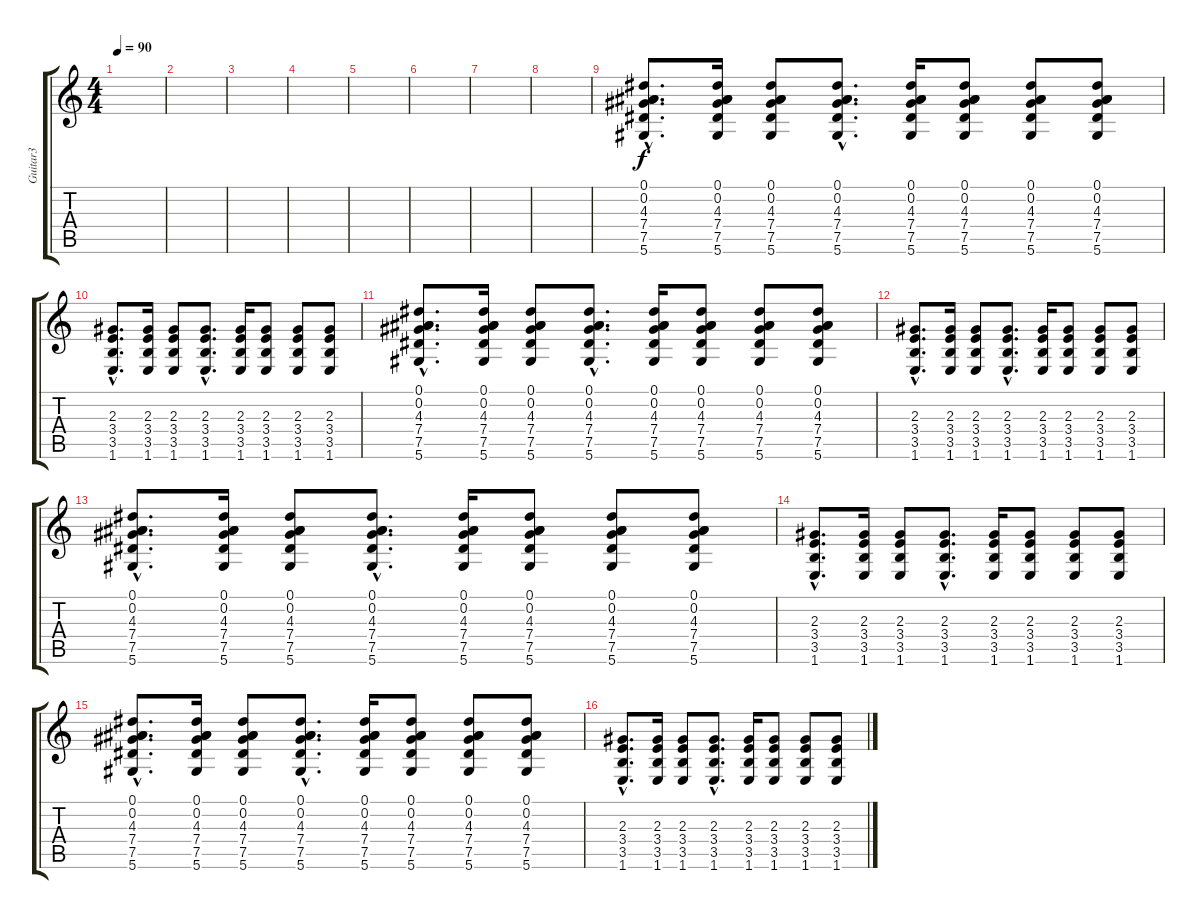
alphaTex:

\track ("Guitar3" "Guitar3") {instrument distortionguitar}
\staff {score tabs}
\tuning (Eb4 Bb3 Gb3 Db3 Ab2 Eb2) {hide}
\ts (4 4)
\tempo 90
\clef g2
\ks c
|
|
|
|
|
|
|
|
(0.1{hac} 0.2{hac} 4.3{hac} 7.4{hac} 7.5{hac} 5.6{hac}).8{d} (0.1 0.2 4.3 7.4 7.5 5.6).16 (0.1 0.2 4.3 7.4 7.5 5.6).8 (0.1{hac} 0.2{hac} 4.3{hac} 7.4{hac} 7.5{hac} 5.6{hac}).8{d} (0.1 0.2 4.3 7.4 7.5 5.6).16 (0.1 0.2 4.3 7.4 7.5 5.6).8 (0.1 0.2 4.3 7.4 7.5 5.6).8 (0.1 0.2 4.3 7.4 7.5 5.6).8 |
(2.3{hac} 3.4{hac} 3.5{hac} 1.6{hac}).8{d} (2.3 3.4 3.5 1.6).16 (2.3 3.4 3.5 1.6).8 (2.3{hac} 3.4{hac} 3.5{hac} 1.6{hac}).8{d} (2.3 3.4 3.5 1.6).16 (2.3 3.4 3.5 1.6).8 (2.3 3.4 3.5 1.6).8 (2.3 3.4 3.5 1.6).8 |
(0.1{hac} 0.2{hac} 4.3{hac} 7.4{hac} 7.5{hac} 5.6{hac}).8{d} (0.1 0.2 4.3 7.4 7.5 5.6).16 (0.1 0.2 4.3 7.4 7.5 5.6).8 (0.1{hac} 0.2{hac} 4.3{hac} 7.4{hac} 7.5{hac} 5.6{hac}).8{d} (0.1 0.2 4.3 7.4 7.5 5.6).16 (0.1 0.2 4.3 7.4 7.5 5.6).8 (0.1 0.2 4.3 7.4 7.5 5.6).8 (0.1 0.2 4.3 7.4 7.5 5.6).8 |
(2.3{hac} 3.4{hac} 3.5{hac} 1.6{hac}).8{d} (2.3 3.4 3.5 1.6).16 (2.3 3.4 3.5 1.6).8 (2.3{hac} 3.4{hac} 3.5{hac} 1.6{hac}).8{d} (2.3 3.4 3.5 1.6).16 (2.3 3.4 3.5 1.6).8 (2.3 3.4 3.5 1.6).8 (2.3 3.4 3.5 1.6).8 |
(0.1{hac} 0.2{hac} 4.3{hac} 7.4{hac} 7.5{hac} 5.6{hac}).8{d} (0.1 0.2 4.3 7.4 7.5 5.6).16 (0.1 0.2 4.3 7.4 7.5 5.6).8 (0.1{hac} 0.2{hac} 4.3{hac} 7.4{hac} 7.5{hac} 5.6{hac}).8{d} (0.1 0.2 4.3 7.4 7.5 5.6).16 (0.1 0.2 4.3 7.4 7.5 5.6).8 (0.1 0.2 4.3 7.4 7.5 5.6).8 (0.1 0.2 4.3 7.4 7.5 5.6).8 |
(2.3{hac} 3.4{hac} 3.5{hac} 1.6{hac}).8{d} (2.3 3.4 3.5 1.6).16 (2.3 3.4 3.5 1.6).8 (2.3{hac} 3.4{hac} 3.5{hac} 1.6{hac}).8{d} (2.3 3.4 3.5 1.6).16 (2.3 3.4 3.5 1.6).8 (2.3 3.4 3.5 1.6).8 (2.3 3.4 3.5 1.6).8 |
(0.1{hac} 0.2{hac} 4.3{hac} 7.4{hac} 7.5{hac} 5.6{hac}).8{d} (0.1 0.2 4.3 7.4 7.5 5.6).16 (0.1 0.2 4.3 7.4 7.5 5.6).8 (0.1{hac} 0.2{hac} 4.3{hac} 7.4{hac} 7.5{hac} 5.6{hac}).8{d} (0.1 0.2 4.3 7.4 7.5 5.6).16 (0.1 0.2 4.3 7.4 7.5 5.6).8 (0.1 0.2 4.3 7.4 7.5 5.6).8 (0.1 0.2 4.3 7.4 7.5 5.6).8 |
(2.3{hac} 3.4{hac} 3.5{hac} 1.6{hac}).8{d} (2.3 3.4 3.5 1.6).16 (2.3 3.4 3.5 1.6).8 (2.3{hac} 3.4{hac} 3.5{hac} 1.6{hac}).8{d} (2.3 3.4 3.5 1.6).16 (2.3 3.4 3.5 1.6).8 (2.3 3.4 3.5 1.6).8 (2.3 3.4 3.5 1.6).8
